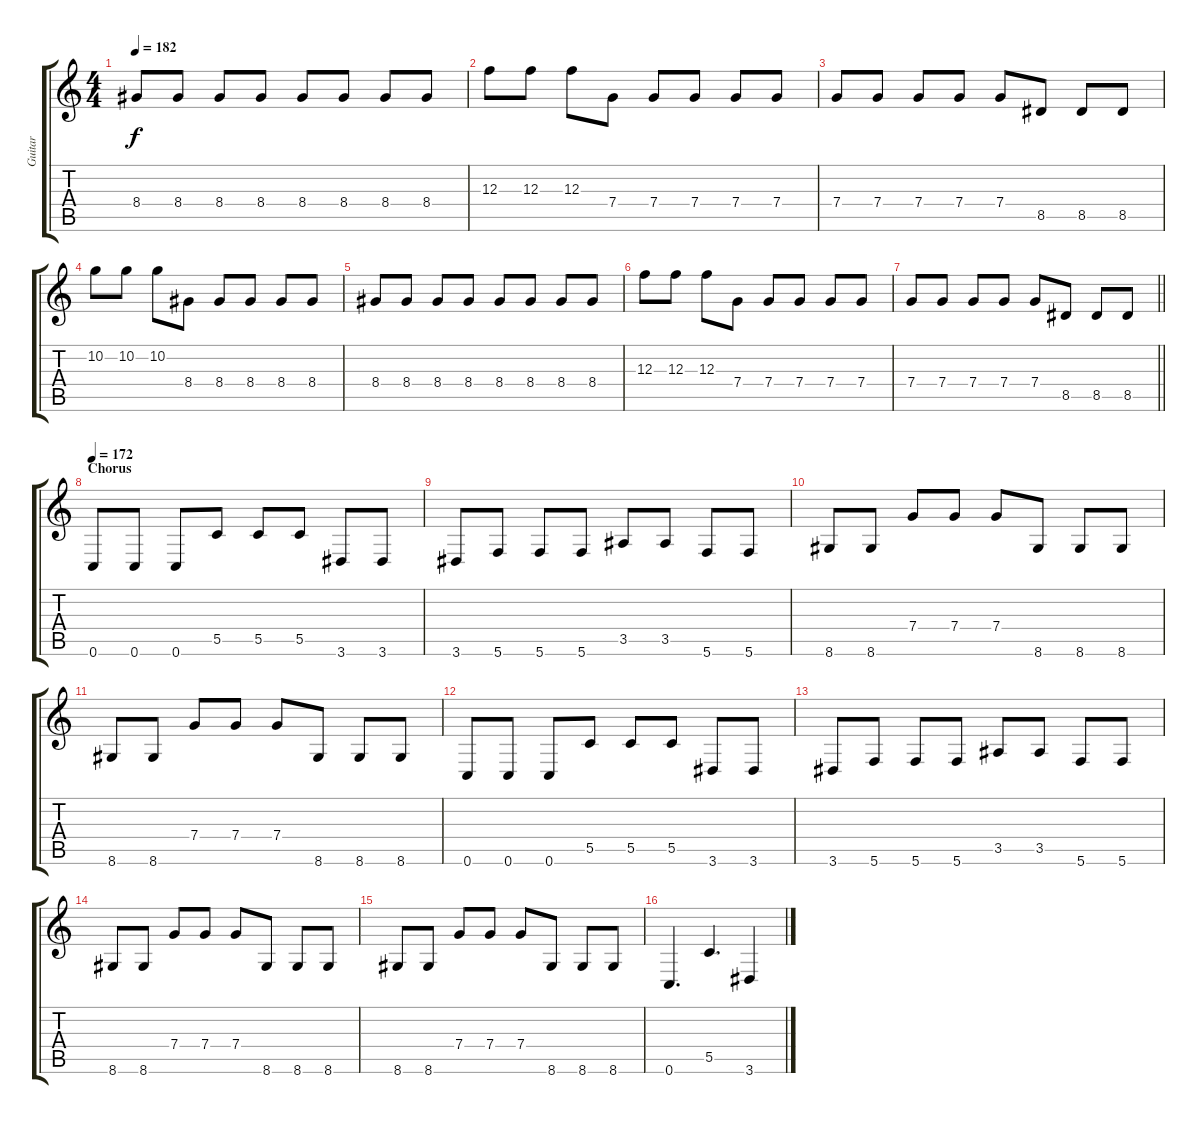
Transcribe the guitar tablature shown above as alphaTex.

\track ("Guitar" "Guitar") {instrument distortionguitar}
\staff {score tabs}
\tuning (D4 A3 F3 C3 G2 C2) {hide}
\ts (4 4)
\tempo 182
\clef g2
\ks c
8.4.8{dy f} 8.4.8 8.4.8 8.4.8 8.4.8 8.4.8 8.4.8 8.4.8 |
12.3.8 12.3.8 12.3.8 7.4.8 7.4.8 7.4.8 7.4.8 7.4.8 |
7.4.8 7.4.8 7.4.8 7.4.8 7.4.8 8.5.8 8.5.8 8.5.8 |
10.2.8 10.2.8 10.2.8 8.4.8 8.4.8 8.4.8 8.4.8 8.4.8 |
8.4.8 8.4.8 8.4.8 8.4.8 8.4.8 8.4.8 8.4.8 8.4.8 |
12.3.8 12.3.8 12.3.8 7.4.8 7.4.8 7.4.8 7.4.8 7.4.8 |
\barLineRight lightlight
7.4.8 7.4.8 7.4.8 7.4.8 7.4.8 8.5.8 8.5.8 8.5.8 |
\section ("" "Chorus")
\tempo 172
0.6.8 0.6.8 0.6.8 5.5.8 5.5.8 5.5.8 3.6.8 3.6.8 |
3.6.8 5.6.8 5.6.8 5.6.8 3.5.8 3.5.8 5.6.8 5.6.8 |
8.6.8 8.6.8 7.4.8 7.4.8 7.4.8 8.6.8 8.6.8 8.6.8 |
8.6.8 8.6.8 7.4.8 7.4.8 7.4.8 8.6.8 8.6.8 8.6.8 |
0.6.8 0.6.8 0.6.8 5.5.8 5.5.8 5.5.8 3.6.8 3.6.8 |
3.6.8 5.6.8 5.6.8 5.6.8 3.5.8 3.5.8 5.6.8 5.6.8 |
8.6.8 8.6.8 7.4.8 7.4.8 7.4.8 8.6.8 8.6.8 8.6.8 |
8.6.8 8.6.8 7.4.8 7.4.8 7.4.8 8.6.8 8.6.8 8.6.8 |
0.6.4{d} 5.5.4{d} 3.6.4
